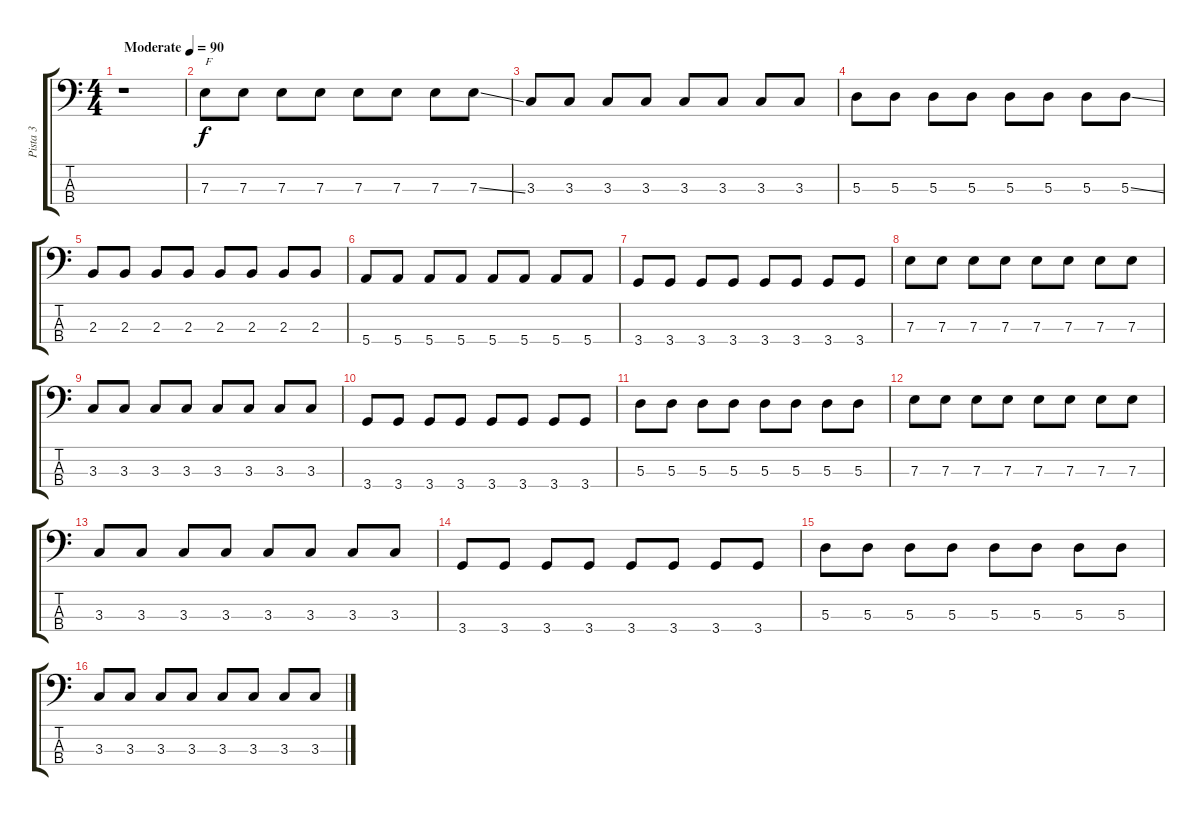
\track ("Pista 3" "Pista 3") {instrument electricbassfinger}
\staff {score tabs}
\tuning (G2 D2 A1 E1) {hide}
\ts (4 4)
\tempo (90 "Moderate")
\clef f4
\ks c
r.1{dy f instrument electricbassfinger} |
7.3.8{txt "F"} 7.3.8 7.3.8 7.3.8 7.3.8 7.3.8 7.3.8 7.3{ss}.8 |
3.3.8 3.3.8 3.3.8 3.3.8 3.3.8 3.3.8 3.3.8 3.3.8 |
5.3.8 5.3.8 5.3.8 5.3.8 5.3.8 5.3.8 5.3.8 5.3{ss}.8 |
2.3.8 2.3.8 2.3.8 2.3.8 2.3.8 2.3.8 2.3.8 2.3.8 |
5.4.8 5.4.8 5.4.8 5.4.8 5.4.8 5.4.8 5.4.8 5.4.8 |
3.4.8 3.4.8 3.4.8 3.4.8 3.4.8 3.4.8 3.4.8 3.4.8 |
7.3.8 7.3.8 7.3.8 7.3.8 7.3.8 7.3.8 7.3.8 7.3.8 |
3.3.8 3.3.8 3.3.8 3.3.8 3.3.8 3.3.8 3.3.8 3.3.8 |
3.4.8 3.4.8 3.4.8 3.4.8 3.4.8 3.4.8 3.4.8 3.4.8 |
5.3.8 5.3.8 5.3.8 5.3.8 5.3.8 5.3.8 5.3.8 5.3.8 |
7.3.8 7.3.8 7.3.8 7.3.8 7.3.8 7.3.8 7.3.8 7.3.8 |
3.3.8 3.3.8 3.3.8 3.3.8 3.3.8 3.3.8 3.3.8 3.3.8 |
3.4.8 3.4.8 3.4.8 3.4.8 3.4.8 3.4.8 3.4.8 3.4.8 |
5.3.8 5.3.8 5.3.8 5.3.8 5.3.8 5.3.8 5.3.8 5.3.8 |
3.3.8 3.3.8 3.3.8 3.3.8 3.3.8 3.3.8 3.3.8 3.3.8
